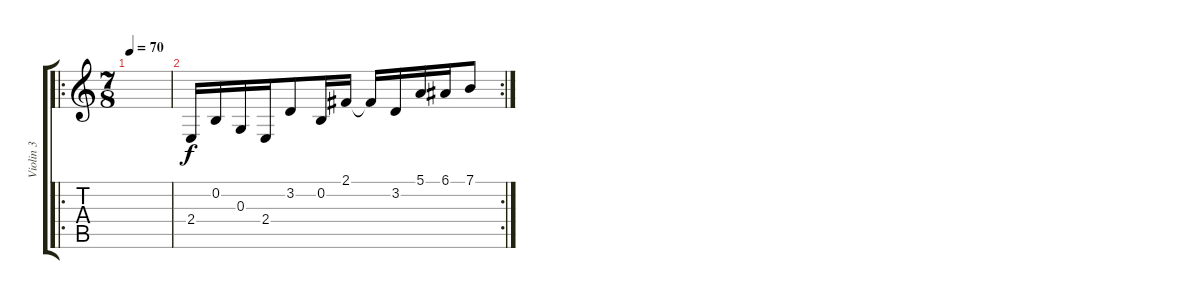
\track ("Violin 3" "Violin 3") {instrument violin}
\staff {score tabs}
\tuning (E4 B3 G3 D3 A2 E2) {hide}
\ro
\ts (7 8)
\tempo 70
\clef g2
\ks c
|
\rc 2
2.4.16 0.2.16 0.3.16 2.4.16 3.2.8 0.2.16 2.1.16 2.1{t}.16 3.2.16 5.1.16 6.1.16 7.1.8
